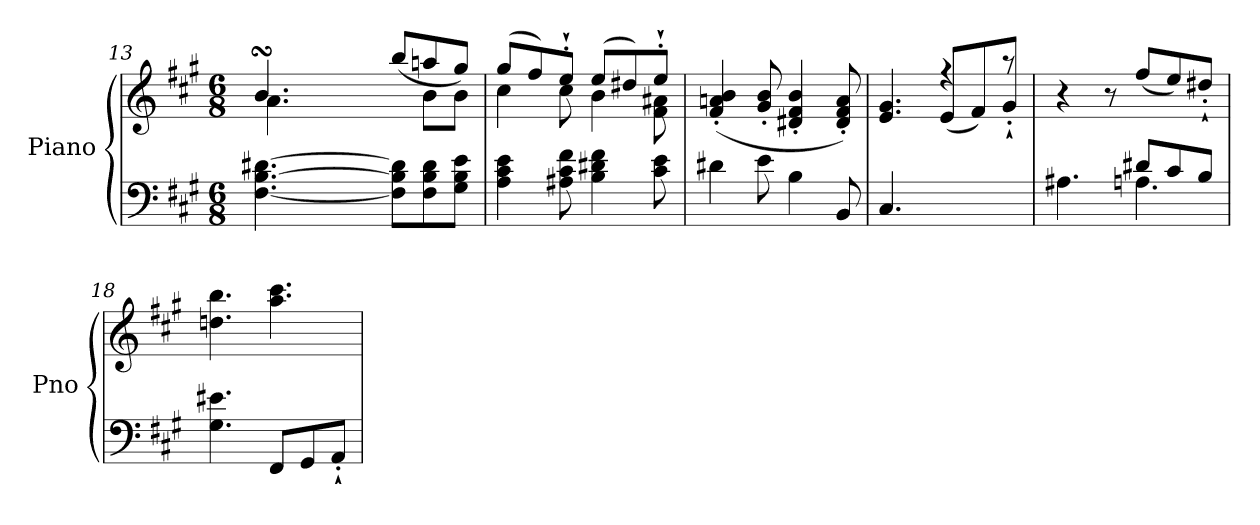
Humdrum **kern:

**kern	**kern	**dynam
*part1	*part1	*part1
*staff2	*staff1	*staff1/2
*I"Piano	*	*
*I'Pno	*	*
*clefF4	*clefG2	*
*k[f#c#g#]	*k[f#c#g#]	*
*M6/8	*M6/8	*
=13	=13	=13
*	*^	*
*	*	*^	*
[4.F#\ [4.B\ [4.d#X\	4.bsSSS/	4.a\	4ryy	.
.	.	.	32cc#yy	.
.	.	.	32byy	.
.	.	.	32a#Xyy	.
.	.	.	32byy	.
8F#\] 8B\] 8d#\]L	(8bb/L	8ryy	4.ryy	.
8F#\ 8B\ 8d#\	8aan/	8b\L	.	.
8G#\ 8B\ 8e\J	8gg#/J)	8b\J	.	.
*	*	*v	*v	*
=14	=14	=14	=14
4A\ 4c#\ 4e\	(8gg#/L	4cc#\	.
.	8ff#/)	.	.
8A#X\ 8c#\ 8f#\	8ee`'/J	8cc#\	.
4B\ 4d#X\ 4f#\	(8ee/L	4b\	.
.	8dd#X/)	.	.
8c#\ 8e\	8ee`'/J	8f#\ 8a#X\	.
=15	=15	=15	=15
!	!	!	!LO:DY:b
*	*v	*v	*
4d#X\	(4f#/' 4an/' 4b/'	other-dynamics
8e\	8g#/' 8b/'	.
4B\	4d#X/' 4f#/' 4b/'	.
8BB/	8d#/' 8f#/' 8a/')	.
=16	=16	=16
*	*^	*
4.C#/	4.e/ 4.g#/	4.ryy	.
4.ryy	4rff	(>8e/L	.
.	.	8f#/)	.
.	8raa	8g#`'/J	.
*	*v	*v	*
!!LO:LB:g=z
=17	=17	=17
*^	*	*
4.A#X\	4.ryy	4r	.
.	.	8r	.
8d#X/L	4.An\	(8ff#/L	.
8c#/	.	8ee/)	.
8B/J	.	8dd#X`'/J	.
*v	*v	*	*
=18	=18	=18
4.G#\ 4.e#X\	4.ddn\ 4.bb\	.
8FF#/L	4.aa\ 4.ccc#\	.
8GG#/	.	.
8AA`'/J	.	.
=	=	=
*-	*-	*-
